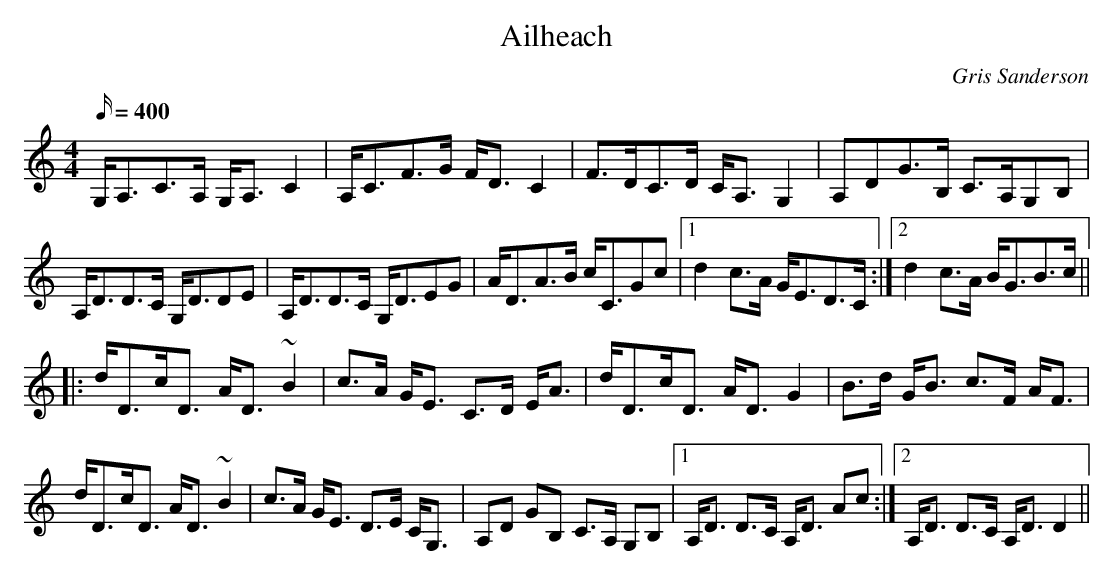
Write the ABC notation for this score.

X:1
T:Ailheach
M:4/4
L:1/16
C:Gris Sanderson
Q:400
K:Ddor
G,A,3C3A, G,A,3C4|A,C3F3G FD3 C4|F3DC3D CA,3 G,4|A,2D2G3B, C3A,G,2B,2|
A,D3D3C G,D3D2E2|A,D3D3C G,D3E2G2|AD3A3B cC3G2c2|1d4c3A GE3D3C:|2d4c3A BG3B3c||
||:dD3cD3 AD3~B4|c3A GE3 C3D EA3|dD3cD3 AD3G4|B3d GB3 c3F AF3|
dD3cD3 AD3~B4|c3A GE3 D3E CG,3|A,2D2 G2B,2 C3A, G,2B,2|1A,D3 D3C A,D3 A2c2:|2A,D3 D3C A,D3 D4||
